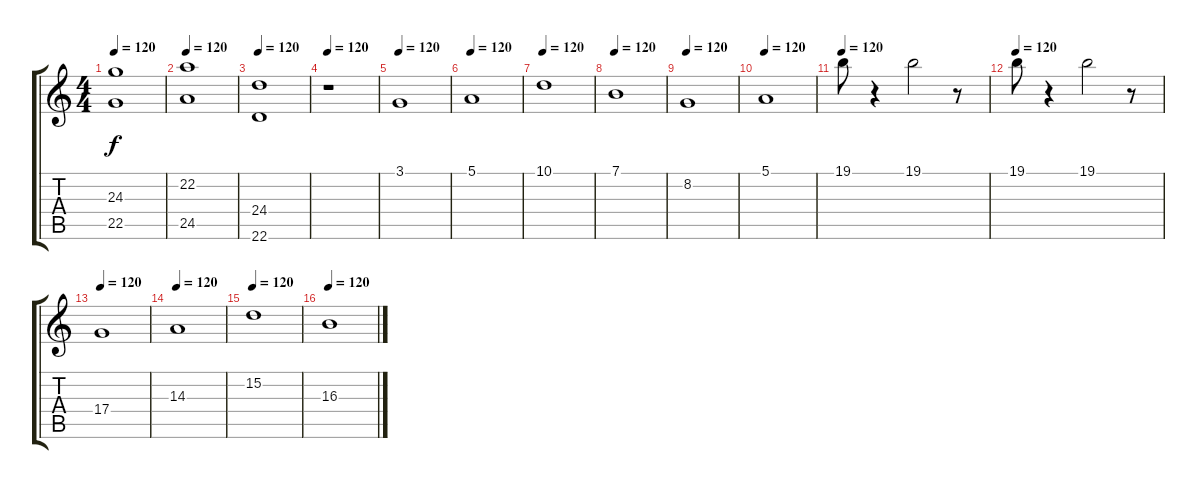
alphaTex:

\track "" {instrument synthstrings1}
\staff {score tabs}
\tuning (E4 B3 G3 D3 A2 E2) {hide}
\ts (4 4)
\tempo 120
\clef g2
\ks c
(24.3 22.5).1{dy f} |
\tempo 120
(22.2 24.5).1 |
\tempo 120
(24.4 22.6).1 |
\tempo 120
r.1 |
\tempo 120
3.1.1 |
\tempo 120
5.1.1 |
\tempo 120
10.1.1 |
\tempo 120
7.1.1 |
\tempo 120
8.2.1 |
\tempo 120
5.1.1 |
\tempo 120
19.1.8 r.4 19.1.2 r.8 |
\tempo 120
19.1.8 r.4 19.1.2 r.8 |
\tempo 120
17.4.1 |
\tempo 120
14.3.1 |
\tempo 120
15.2.1 |
\tempo 120
16.3.1
